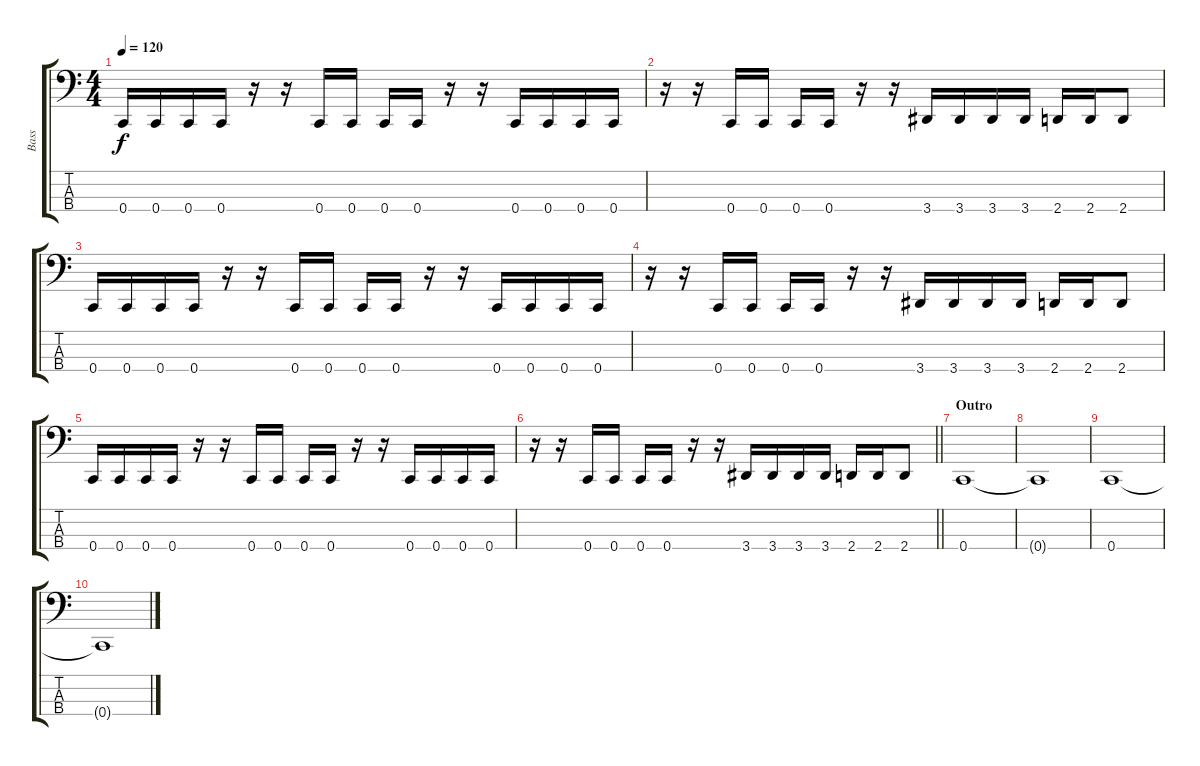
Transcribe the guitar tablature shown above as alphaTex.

\track ("Bass" "Bass") {instrument electricbasspick}
\staff {score tabs}
\tuning (F2 C2 G1 C1) {hide}
\ts (4 4)
\tempo 120
\clef f4
\ks c
0.4.16{dy f} 0.4.16 0.4.16 0.4.16 r.16 r.16 0.4.16 0.4.16 0.4.16 0.4.16 r.16 r.16 0.4.16 0.4.16 0.4.16 0.4.16 |
r.16 r.16 0.4.16 0.4.16 0.4.16 0.4.16 r.16 r.16 3.4.16 3.4.16 3.4.16 3.4.16 2.4.16 2.4.16 2.4.8 |
0.4.16 0.4.16 0.4.16 0.4.16 r.16 r.16 0.4.16 0.4.16 0.4.16 0.4.16 r.16 r.16 0.4.16 0.4.16 0.4.16 0.4.16 |
r.16 r.16 0.4.16 0.4.16 0.4.16 0.4.16 r.16 r.16 3.4.16 3.4.16 3.4.16 3.4.16 2.4.16 2.4.16 2.4.8 |
0.4.16 0.4.16 0.4.16 0.4.16 r.16 r.16 0.4.16 0.4.16 0.4.16 0.4.16 r.16 r.16 0.4.16 0.4.16 0.4.16 0.4.16 |
\barLineRight lightlight
r.16 r.16 0.4.16 0.4.16 0.4.16 0.4.16 r.16 r.16 3.4.16 3.4.16 3.4.16 3.4.16 2.4.16 2.4.16 2.4.8 |
\section ("" "Outro")
0.4.1 |
0.4{t}.1 |
0.4.1 |
0.4{t}.1
